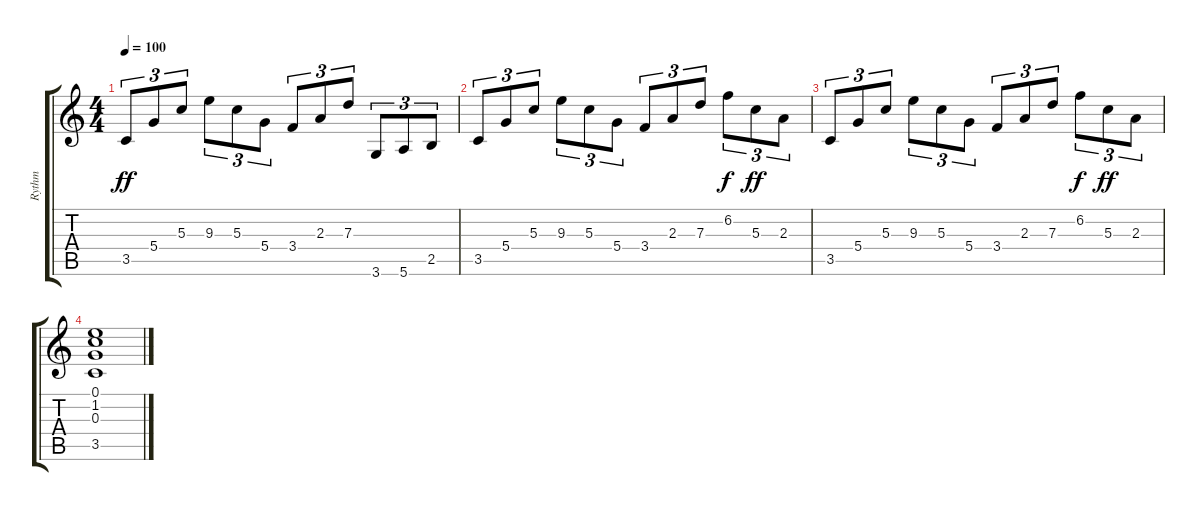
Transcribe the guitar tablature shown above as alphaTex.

\track ("Rythm" "Rythm") {instrument acousticguitarsteel}
\staff {score tabs}
\tuning (E4 B3 G3 D3 A2 E2) {hide}
\ts (4 4)
\tempo 100
\clef g2
\ks c
3.5.8{tu (3 2) dy ff} 5.4.8{tu (3 2)} 5.3.8{tu (3 2)} 9.3.8{tu (3 2)} 5.3.8{tu (3 2)} 5.4.8{tu (3 2)} 3.4.8{tu (3 2)} 2.3.8{tu (3 2)} 7.3.8{tu (3 2)} 3.6.8{tu (3 2)} 5.6.8{tu (3 2)} 2.5.8{tu (3 2)} |
3.5.8{tu (3 2)} 5.4.8{tu (3 2)} 5.3.8{tu (3 2)} 9.3.8{tu (3 2)} 5.3.8{tu (3 2)} 5.4.8{tu (3 2)} 3.4.8{tu (3 2)} 2.3.8{tu (3 2)} 7.3.8{tu (3 2)} 6.2.8{tu (3 2) dy f} 5.3.8{tu (3 2) dy ff} 2.3.8{tu (3 2)} |
3.5.8{tu (3 2)} 5.4.8{tu (3 2)} 5.3.8{tu (3 2)} 9.3.8{tu (3 2)} 5.3.8{tu (3 2)} 5.4.8{tu (3 2)} 3.4.8{tu (3 2)} 2.3.8{tu (3 2)} 7.3.8{tu (3 2)} 6.2.8{tu (3 2) dy f} 5.3.8{tu (3 2) dy ff} 2.3.8{tu (3 2)} |
(0.1 1.2 0.3 3.5).1
